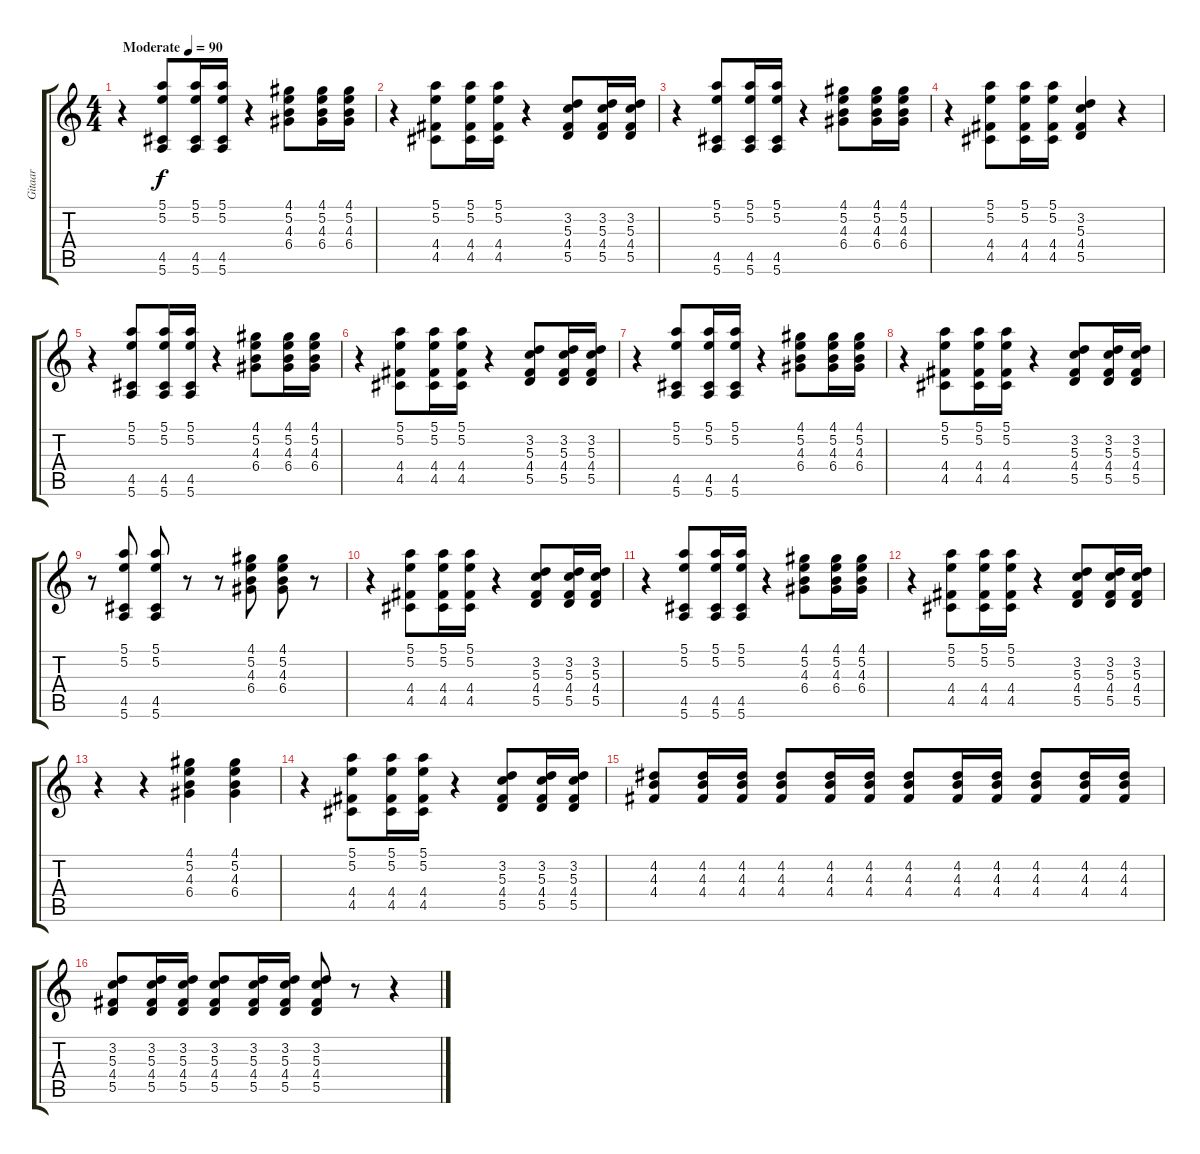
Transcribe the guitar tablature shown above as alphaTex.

\track ("Gitaar" "Gitaar") {instrument acousticguitarsteel}
\staff {score tabs}
\tuning (E4 B3 G3 D3 A2 E2) {hide}
\ts (4 4)
\tempo (90 "Moderate")
\clef g2
\ks c
r.4{dy f instrument acousticguitarsteel} (5.1 5.2 4.5 5.6).8 (5.1 5.2 4.5 5.6).16 (5.1 5.2 4.5 5.6).16 r.4 (4.1 5.2 4.3 6.4).8 (4.1 5.2 4.3 6.4).16 (4.1 5.2 4.3 6.4).16 |
r.4 (5.1 5.2 4.4 4.5).8 (5.1 5.2 4.4 4.5).16 (5.1 5.2 4.4 4.5).16 r.4 (3.2 5.3 4.4 5.5).8 (3.2 5.3 4.4 5.5).16 (3.2 5.3 4.4 5.5).16 |
r.4 (5.1 5.2 4.5 5.6).8 (5.1 5.2 4.5 5.6).16 (5.1 5.2 4.5 5.6).16 r.4 (4.1 5.2 4.3 6.4).8 (4.1 5.2 4.3 6.4).16 (4.1 5.2 4.3 6.4).16 |
r.4 (5.1 5.2 4.4 4.5).8 (5.1 5.2 4.4 4.5).16 (5.1 5.2 4.4 4.5).16 (3.2 5.3 4.4 5.5).4 r.4 |
r.4 (5.1 5.2 4.5 5.6).8 (5.1 5.2 4.5 5.6).16 (5.1 5.2 4.5 5.6).16 r.4 (4.1 5.2 4.3 6.4).8 (4.1 5.2 4.3 6.4).16 (4.1 5.2 4.3 6.4).16 |
r.4 (5.1 5.2 4.4 4.5).8 (5.1 5.2 4.4 4.5).16 (5.1 5.2 4.4 4.5).16 r.4 (3.2 5.3 4.4 5.5).8 (3.2 5.3 4.4 5.5).16 (3.2 5.3 4.4 5.5).16 |
r.4 (5.1 5.2 4.5 5.6).8 (5.1 5.2 4.5 5.6).16 (5.1 5.2 4.5 5.6).16 r.4 (4.1 5.2 4.3 6.4).8 (4.1 5.2 4.3 6.4).16 (4.1 5.2 4.3 6.4).16 |
r.4 (5.1 5.2 4.4 4.5).8 (5.1 5.2 4.4 4.5).16 (5.1 5.2 4.4 4.5).16 r.4 (3.2 5.3 4.4 5.5).8 (3.2 5.3 4.4 5.5).16 (3.2 5.3 4.4 5.5).16 |
r.8 (5.1 5.2 4.5 5.6).8 (5.1 5.2 4.5 5.6).8 r.8 r.8 (4.1 5.2 4.3 6.4).8 (4.1 5.2 4.3 6.4).8 r.8 |
r.4 (5.1 5.2 4.4 4.5).8 (5.1 5.2 4.4 4.5).16 (5.1 5.2 4.4 4.5).16 r.4 (3.2 5.3 4.4 5.5).8 (3.2 5.3 4.4 5.5).16 (3.2 5.3 4.4 5.5).16 |
r.4 (5.1 5.2 4.5 5.6).8 (5.1 5.2 4.5 5.6).16 (5.1 5.2 4.5 5.6).16 r.4 (4.1 5.2 4.3 6.4).8 (4.1 5.2 4.3 6.4).16 (4.1 5.2 4.3 6.4).16 |
r.4 (5.1 5.2 4.4 4.5).8 (5.1 5.2 4.4 4.5).16 (5.1 5.2 4.4 4.5).16 r.4 (3.2 5.3 4.4 5.5).8 (3.2 5.3 4.4 5.5).16 (3.2 5.3 4.4 5.5).16 |
r.4 r.4 (4.1 5.2 4.3 6.4).4 (4.1 5.2 4.3 6.4).4 |
r.4 (5.1 5.2 4.4 4.5).8 (5.1 5.2 4.4 4.5).16 (5.1 5.2 4.4 4.5).16 r.4 (3.2 5.3 4.4 5.5).8 (3.2 5.3 4.4 5.5).16 (3.2 5.3 4.4 5.5).16 |
(4.2 4.3 4.4).8 (4.2 4.3 4.4).16 (4.2 4.3 4.4).16 (4.2 4.3 4.4).8 (4.2 4.3 4.4).16 (4.2 4.3 4.4).16 (4.2 4.3 4.4).8 (4.2 4.3 4.4).16 (4.2 4.3 4.4).16 (4.2 4.3 4.4).8 (4.2 4.3 4.4).16 (4.2 4.3 4.4).16 |
(3.2 5.3 4.4 5.5).8 (3.2 5.3 4.4 5.5).16 (3.2 5.3 4.4 5.5).16 (3.2 5.3 4.4 5.5).8 (3.2 5.3 4.4 5.5).16 (3.2 5.3 4.4 5.5).16 (3.2 5.3 4.4 5.5).8 r.8 r.4
